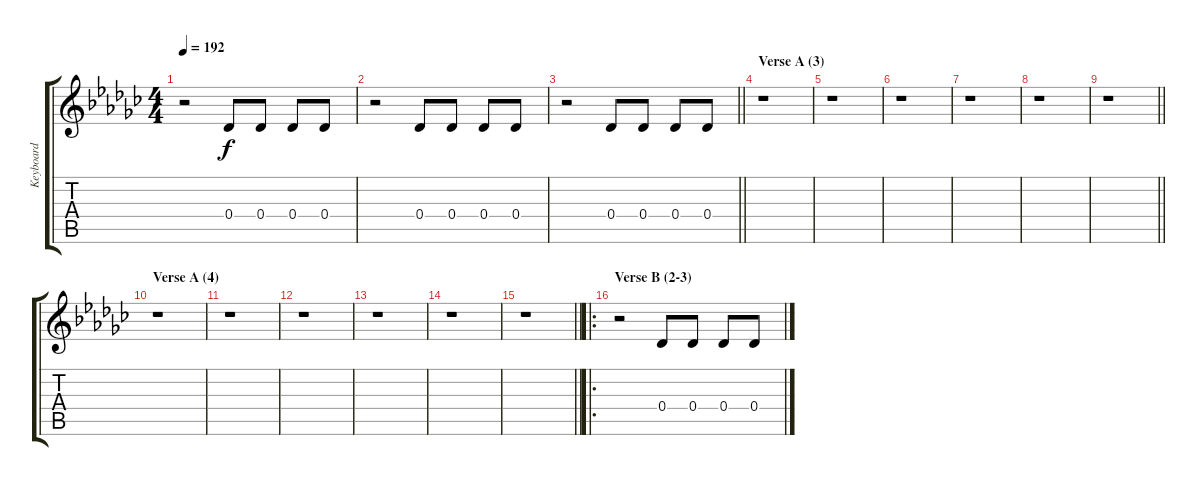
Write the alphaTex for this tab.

\track ("Keyboard" "Keyboard") {instrument synthbass1}
\staff {score tabs}
\tuning (Eb4 Bb3 Gb3 Db3 Ab2 Eb2) {hide}
\ts (4 4)
\tempo 192
\clef g2
\ks ebminor
r.2{dy f} 0.4.8 0.4.8 0.4.8 0.4.8 |
r.2 0.4.8 0.4.8 0.4.8 0.4.8 |
\barLineRight lightlight
r.2 0.4.8 0.4.8 0.4.8 0.4.8 |
\section ("" "Verse A (3)")
r.1 |
r.1 |
r.1 |
r.1 |
r.1 |
\barLineRight lightlight
r.1 |
\section ("" "Verse A (4)")
r.1 |
r.1 |
r.1 |
r.1 |
r.1 |
\barLineRight lightlight
r.1 |
\ro
\section ("" "Verse B (2-3)")
r.2 0.4.8 0.4.8 0.4.8 0.4.8
